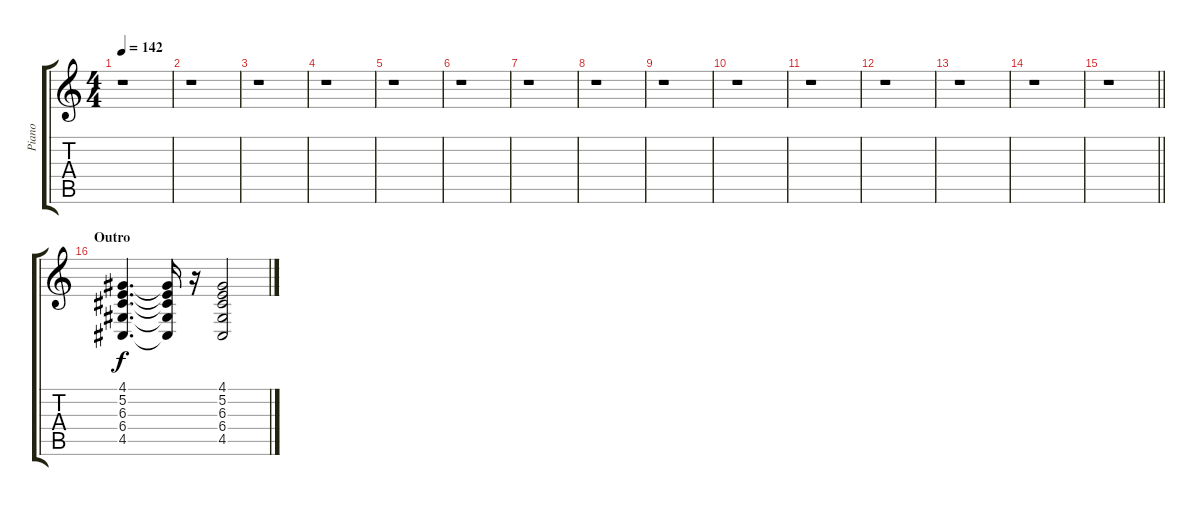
\track ("Piano" "Piano") {instrument brightacousticpiano}
\staff {score tabs}
\tuning (E4 B3 G3 D3 A2 E2) {hide}
\ts (4 4)
\tempo 142
\clef g2
\ks c
r.1{dy f} |
r.1 |
r.1 |
r.1 |
r.1 |
r.1 |
r.1 |
r.1 |
r.1 |
r.1 |
r.1 |
r.1 |
r.1 |
r.1 |
\barLineRight lightlight
r.1 |
\section ("" "Outro")
(4.1 5.2 6.3 6.4 4.5).4{d} (4.1{t} 5.2{t} 6.3{t} 6.4{t} 4.5{t}).16 r.16 (4.1 5.2 6.3 6.4 4.5).2
